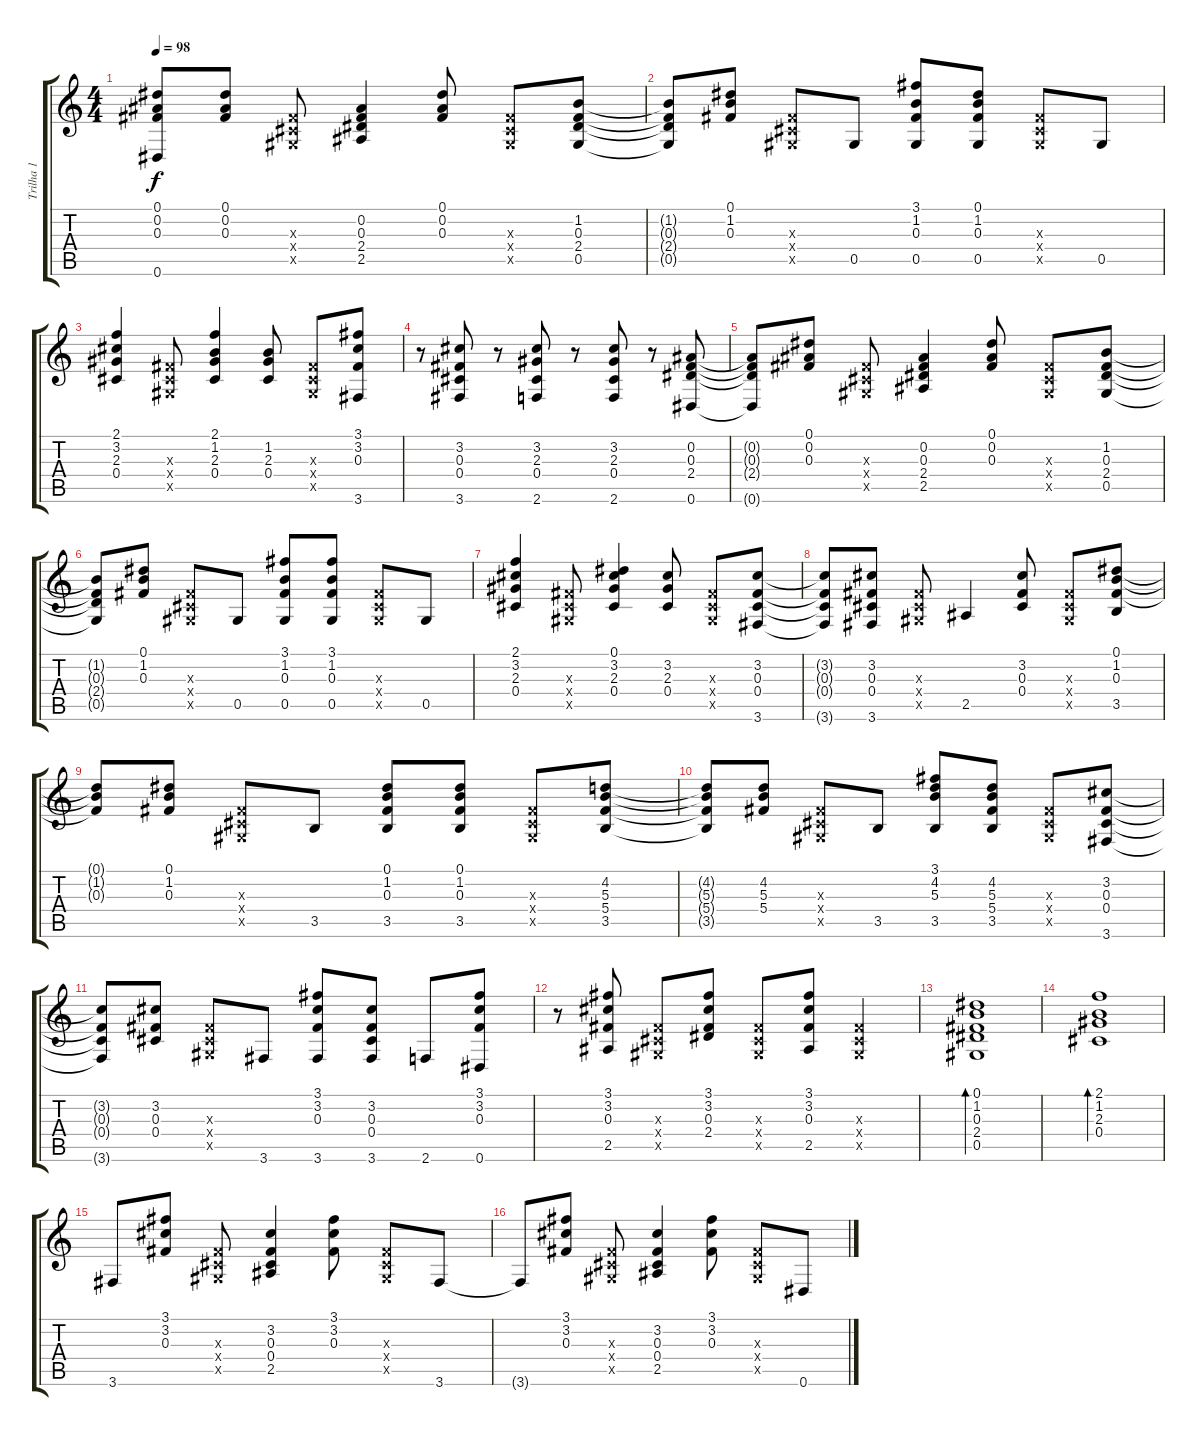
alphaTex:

\track ("Trilha 1" "Trilha 1") {instrument acousticguitarsteel}
\staff {score tabs}
\tuning (Eb4 Bb3 Gb3 Db3 Ab2 Eb2) {hide}
\ts (4 4)
\tempo 98
\clef g2
\ks c
(0.1{t} 0.2{t} 0.3{t} 0.6{t}).8{dy f} (0.1 0.2 0.3).8 (0.3{x} 0.4{x} 0.5{x}).8 (0.2 0.3 2.4 2.5).4 (0.1 0.2 0.3).8 (0.3{x} 0.4{x} 0.5{x}).8 (1.2 0.3 2.4 0.5).8 |
(1.2{t} 0.3{t} 2.4{t} 0.5{t}).8 (0.1 1.2 0.3).8 (0.3{x} 0.4{x} 0.5{x}).8 0.5.8 (3.1 1.2 0.3 0.5).8 (0.1 1.2 0.3 0.5).8 (0.3{x} 0.4{x} 0.5{x}).8 0.5.8 |
(2.1 3.2 2.3 0.4).4 (0.3{x} 0.4{x} 0.5{x}).8 (2.1 1.2 2.3 0.4).4 (1.2 2.3 0.4).8 (0.3{x} 0.4{x} 0.5{x}).8 (3.1 3.2 0.3 3.6).8 |
r.8 (3.2 0.3 0.4 3.6).8 r.8 (3.2 2.3 0.4 2.6).8 r.8 (3.2 2.3 0.4 2.6).8 r.8 (0.2 0.3 2.4 0.6).8 |
(0.2{t} 0.3{t} 2.4{t} 0.6{t}).8 (0.1 0.2 0.3).8 (0.3{x} 0.4{x} 0.5{x}).8 (0.2 0.3 2.4 2.5).4 (0.1 0.2 0.3).8 (0.3{x} 0.4{x} 0.5{x}).8 (1.2 0.3 2.4 0.5).8 |
(1.2{t} 0.3{t} 2.4{t} 0.5{t}).8 (0.1 1.2 0.3).8 (0.3{x} 0.4{x} 0.5{x}).8 0.5.8 (3.1 1.2 0.3 0.5).8 (3.1 1.2 0.3 0.5).8 (0.3{x} 0.4{x} 0.5{x}).8 0.5.8 |
(2.1 3.2 2.3 0.4).4 (0.3{x} 0.4{x} 0.5{x}).8 (0.1 3.2 2.3 0.4).4 (3.2 2.3 0.4).8 (0.3{x} 0.4{x} 0.5{x}).8 (3.2 0.3 0.4 3.6).8 |
(3.2{t} 0.3{t} 0.4{t} 3.6{t}).8 (3.2 0.3 0.4 3.6).8 (0.3{x} 0.4{x} 0.5{x}).8 2.5.4 (3.2 0.3 0.4).8 (0.3{x} 0.4{x} 0.5{x}).8 (0.1 1.2 0.3 3.5).8 |
(0.1{t} 1.2{t} 0.3{t}).8 (0.1 1.2 0.3).8 (0.3{x} 0.4{x} 0.5{x}).8 3.5.8 (0.1 1.2 0.3 3.5).8 (0.1 1.2 0.3 3.5).8 (0.3{x} 0.4{x} 0.5{x}).8 (4.2 5.3 5.4 3.5).8 |
(4.2{t} 5.3{t} 5.4{t} 3.5{t}).8 (4.2 5.3 5.4).8 (0.3{x} 0.4{x} 0.5{x}).8 3.5.8 (3.1 4.2 5.3 3.5).8 (4.2 5.3 5.4 3.5).8 (0.3{x} 0.4{x} 0.5{x}).8 (3.2 0.3 0.4 3.6).8 |
(3.2{t} 0.3{t} 0.4{t} 3.6{t}).8 (3.2 0.3 0.4).8 (0.3{x} 0.4{x} 0.5{x}).8 3.6.8 (3.1 3.2 0.3 3.6).8 (3.2 0.3 0.4 3.6).8 2.6.8 (3.1 3.2 0.3 0.6).8 |
r.8 (3.1 3.2 0.3 2.5).8 (0.3{x} 0.4{x} 0.5{x}).8 (3.1 3.2 0.3 2.4).8 (0.3{x} 0.4{x} 0.5{x}).8 (3.1 3.2 0.3 2.5).8 (0.3{x} 0.4{x} 0.5{x}).4 |
(0.1 1.2 0.3 2.4 0.5).1{bd 240} |
(2.1 1.2 2.3 0.4).1{bd 240} |
3.6.8 (3.1 3.2 0.3).8 (0.3{x} 0.4{x} 0.5{x}).8 (3.2 0.3 0.4 2.5).4 (3.1 3.2 0.3).8 (0.3{x} 0.4{x} 0.5{x}).8 3.6.8 |
3.6{t}.8 (3.1 3.2 0.3).8 (0.3{x} 0.4{x} 0.5{x}).8 (3.2 0.3 0.4 2.5).4 (3.1 3.2 0.3).8 (0.3{x} 0.4{x} 0.5{x}).8 0.6.8
